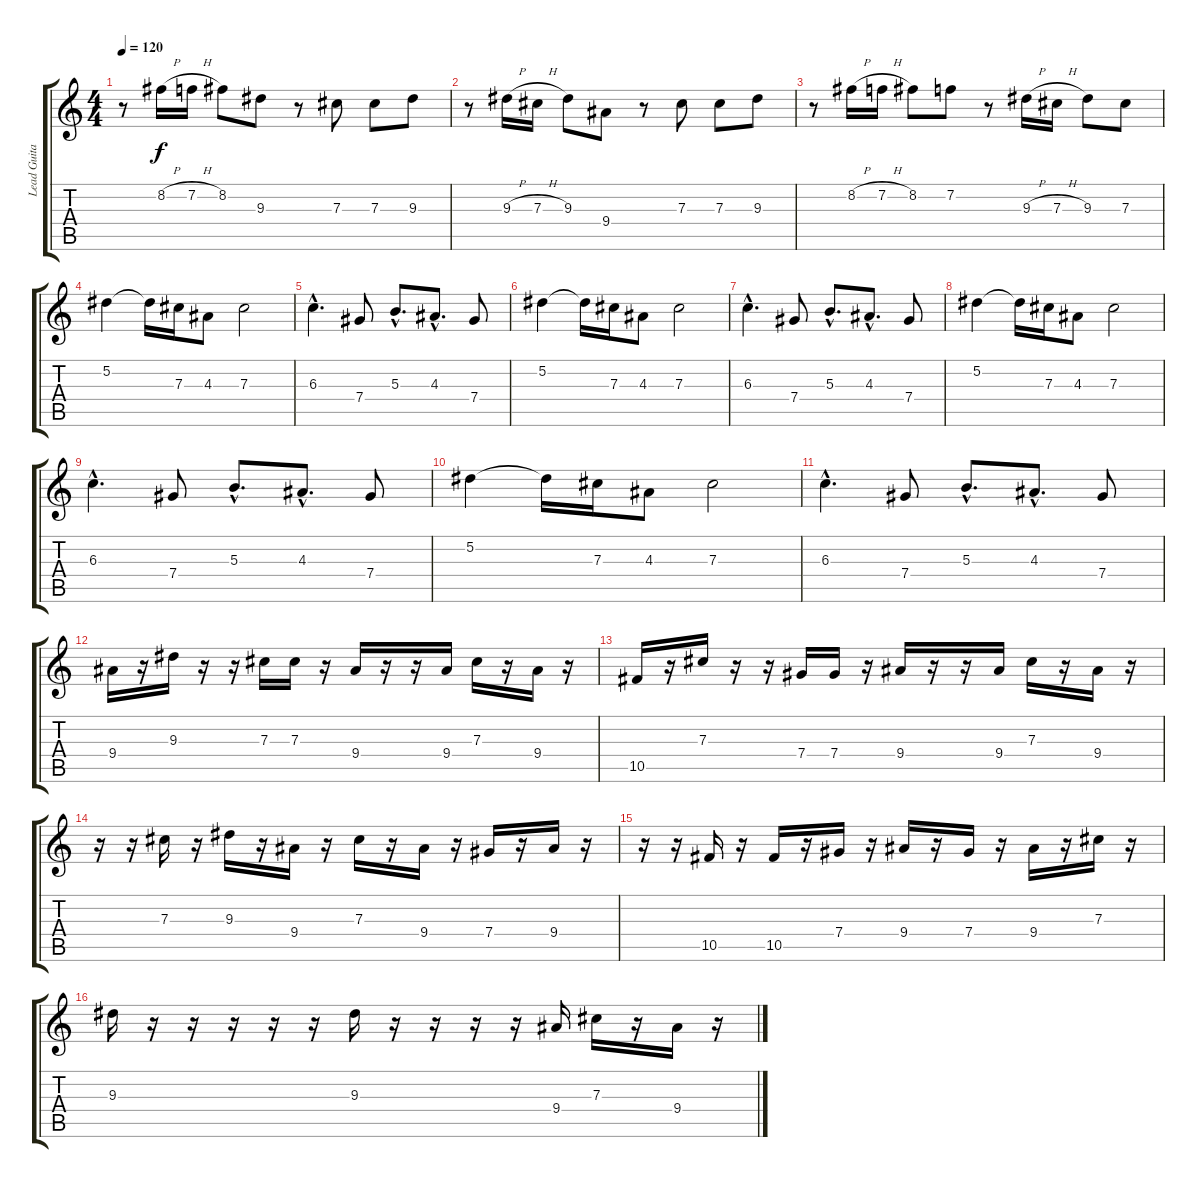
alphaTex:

\track ("Lead Guitar" "Lead Guita") {instrument distortionguitar}
\staff {score tabs}
\tuning (Eb4 Bb3 Gb3 Db3 Ab2 Eb2) {hide}
\ts (4 4)
\tempo 120
\clef g2
\ks c
r.8{dy f} 8.2{h}.16 7.2{h}.16 8.2.8 9.3.8 r.8 7.3.8 7.3.8 9.3.8 |
r.8 9.3{h}.16 7.3{h}.16 9.3.8 9.4.8 r.8 7.3.8 7.3.8 9.3.8 |
r.8 8.2{h}.16 7.2{h}.16 8.2.8 7.2.8 r.8 9.3{h}.16 7.3{h}.16 9.3.8 7.3.8 |
5.2.4 5.2{t}.16 7.3.16 4.3.8 7.3.2 |
6.3{hac}.4{d} 7.4.8 5.3{hac}.8{d} 4.3{hac}.8{d} 7.4.8 |
5.2.4 5.2{t}.16 7.3.16 4.3.8 7.3.2 |
6.3{hac}.4{d} 7.4.8 5.3{hac}.8{d} 4.3{hac}.8{d} 7.4.8 |
5.2.4 5.2{t}.16 7.3.16 4.3.8 7.3.2 |
6.3{hac}.4{d} 7.4.8 5.3{hac}.8{d} 4.3{hac}.8{d} 7.4.8 |
5.2.4 5.2{t}.16 7.3.16 4.3.8 7.3.2 |
6.3{hac}.4{d} 7.4.8 5.3{hac}.8{d} 4.3{hac}.8{d} 7.4.8 |
9.4.16{instrument electricguitarclean} r.16 9.3.16 r.16 r.16 7.3.16 7.3.16 r.16 9.4.16 r.16 r.16 9.4.16 7.3.16 r.16 9.4.16 r.16 |
10.5.16 r.16 7.3.16 r.16 r.16 7.4.16 7.4.16 r.16 9.4.16 r.16 r.16 9.4.16 7.3.16 r.16 9.4.16 r.16 |
r.16 r.16 7.3.16 r.16 9.3.16 r.16 9.4.16 r.16 7.3.16 r.16 9.4.16 r.16 7.4.16 r.16 9.4.16 r.16 |
r.16 r.16 10.5.16 r.16 10.5.16 r.16 7.4.16 r.16 9.4.16 r.16 7.4.16 r.16 9.4.16 r.16 7.3.16 r.16 |
9.3.16 r.16 r.16 r.16 r.16 r.16 9.3.16 r.16 r.16 r.16 r.16 9.4.16 7.3.16 r.16 9.4.16 r.16
